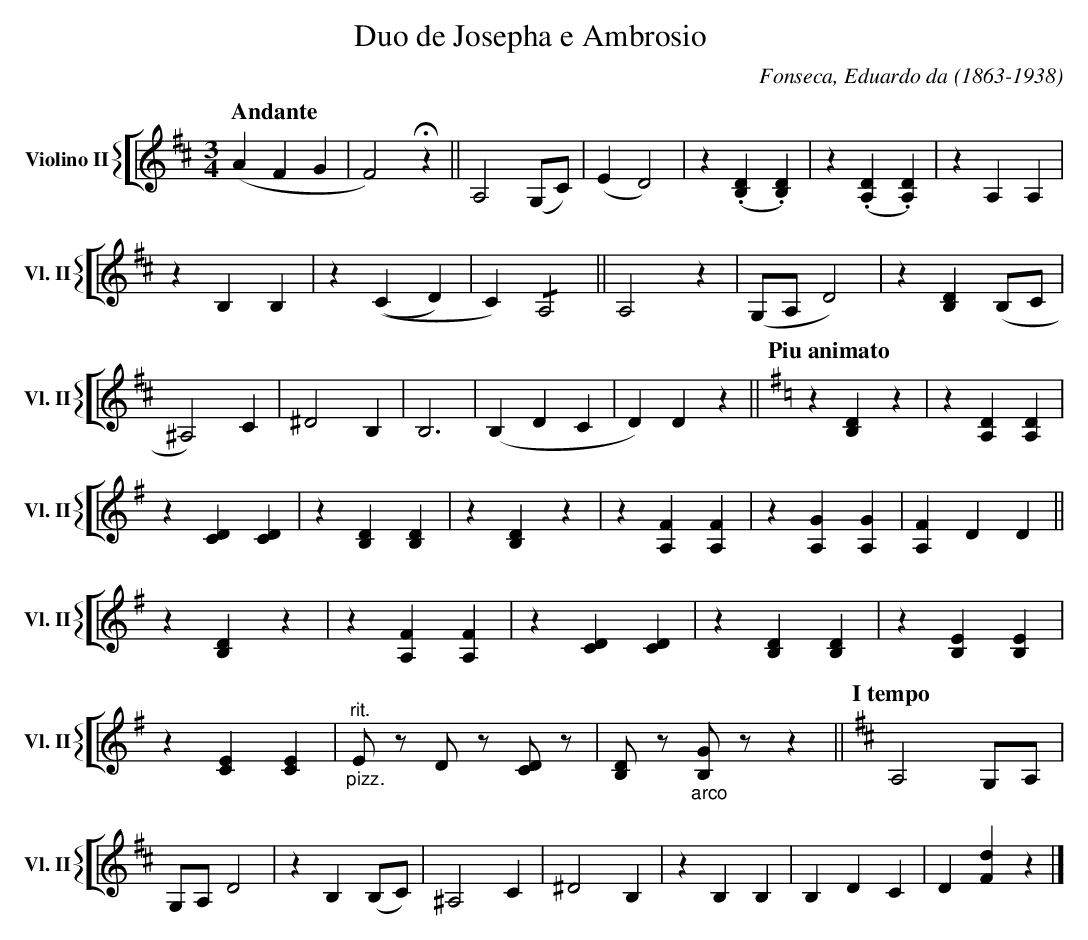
X:1
T:Duo de Josepha e Ambrosio
C:Fonseca, Eduardo da (1863-1938)
M:3/4
L:1/4
K:D
V: 3 clef=treble name="Violino II" sname="Vl. II"
%%staves [{ 3 }]
[Q:"Andante"] (AFG|F2)!fermata!z || A,2 (G,/C/) | (ED2) | z(.[B,D].[B,D]) | z(.[A,D].[A,D]) | \
   zA,A, | zB,B, | z((CD)|C)!/!A,2 || A,2z | (G,/A,/D2) | z [B,D] (B,/C/| ^A,2)C | ^D2B, | B,3 | \
   (B,DC|D)Dz || \
[Q:"Piu animato"][K:G] z[B,D]z |  z[A,D][A,D] | z[CD][CD] | z[B,D][B,D] |  z[B,D]z | z[A,F][A,F] | z[A,G][A,G] | \
   [A,F]DD || z[B,D]z | z[A,F][A,F] | z[CD][CD] | z[B,D][B,D] | z[B,E][B,E] | \
   z[CE][CE] | "_pizz." "^rit." E/z/ D/z/ [CD]/z/ | [B,D]/z/ "_arco" [B,G]/z/ z || \
[Q:"I tempo"][K:D] A,2 G,/A,/ | G,/A,/D2 | z B, (B,/C/) | ^A,2C | ^D2B, | zB,B, | B,DC | D [Fd] z |] \
